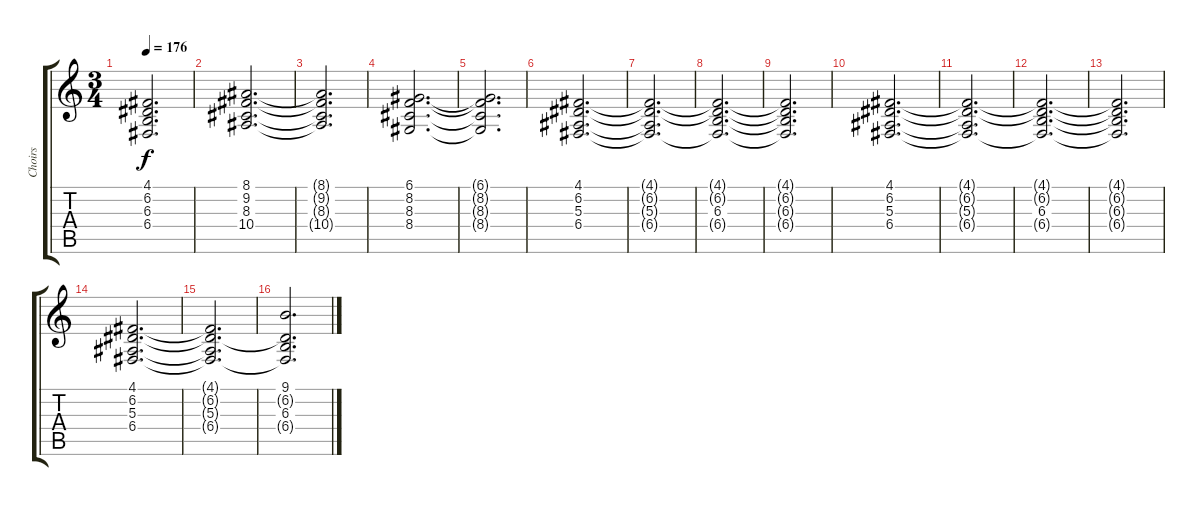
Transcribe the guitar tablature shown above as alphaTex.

\track ("Choirs" "Choirs") {instrument choiraahs}
\staff {score tabs}
\tuning (D4 A3 F3 C3 G2 D2) {hide}
\ts (3 4)
\tempo 176
\clef g2
\ks c
(4.1{t} 6.2{t} 6.3{t} 6.4{t}).2{d dy f} |
(8.1 9.2 8.3 10.4).2{d} |
(8.1{t} 9.2{t} 8.3{t} 10.4{t}).2{d} |
(6.1 8.2 8.3 8.4).2{d} |
(6.1{t} 8.2{t} 8.3{t} 8.4{t}).2{d} |
(4.1 6.2 5.3 6.4).2{d} |
(4.1{t} 6.2{t} 5.3{t} 6.4{t}).2{d} |
(4.1{t} 6.2{t} 6.3 6.4{t}).2{d} |
(4.1{t} 6.2{t} 6.3{t} 6.4{t}).2{d} |
(4.1 6.2 5.3 6.4).2{d} |
(4.1{t} 6.2{t} 5.3{t} 6.4{t}).2{d} |
(4.1{t} 6.2{t} 6.3 6.4{t}).2{d} |
(4.1{t} 6.2{t} 6.3{t} 6.4{t}).2{d} |
(4.1 6.2 5.3 6.4).2{d} |
(4.1{t} 6.2{t} 5.3{t} 6.4{t}).2{d} |
(9.1 6.2{t} 6.3 6.4{t}).2{d}
